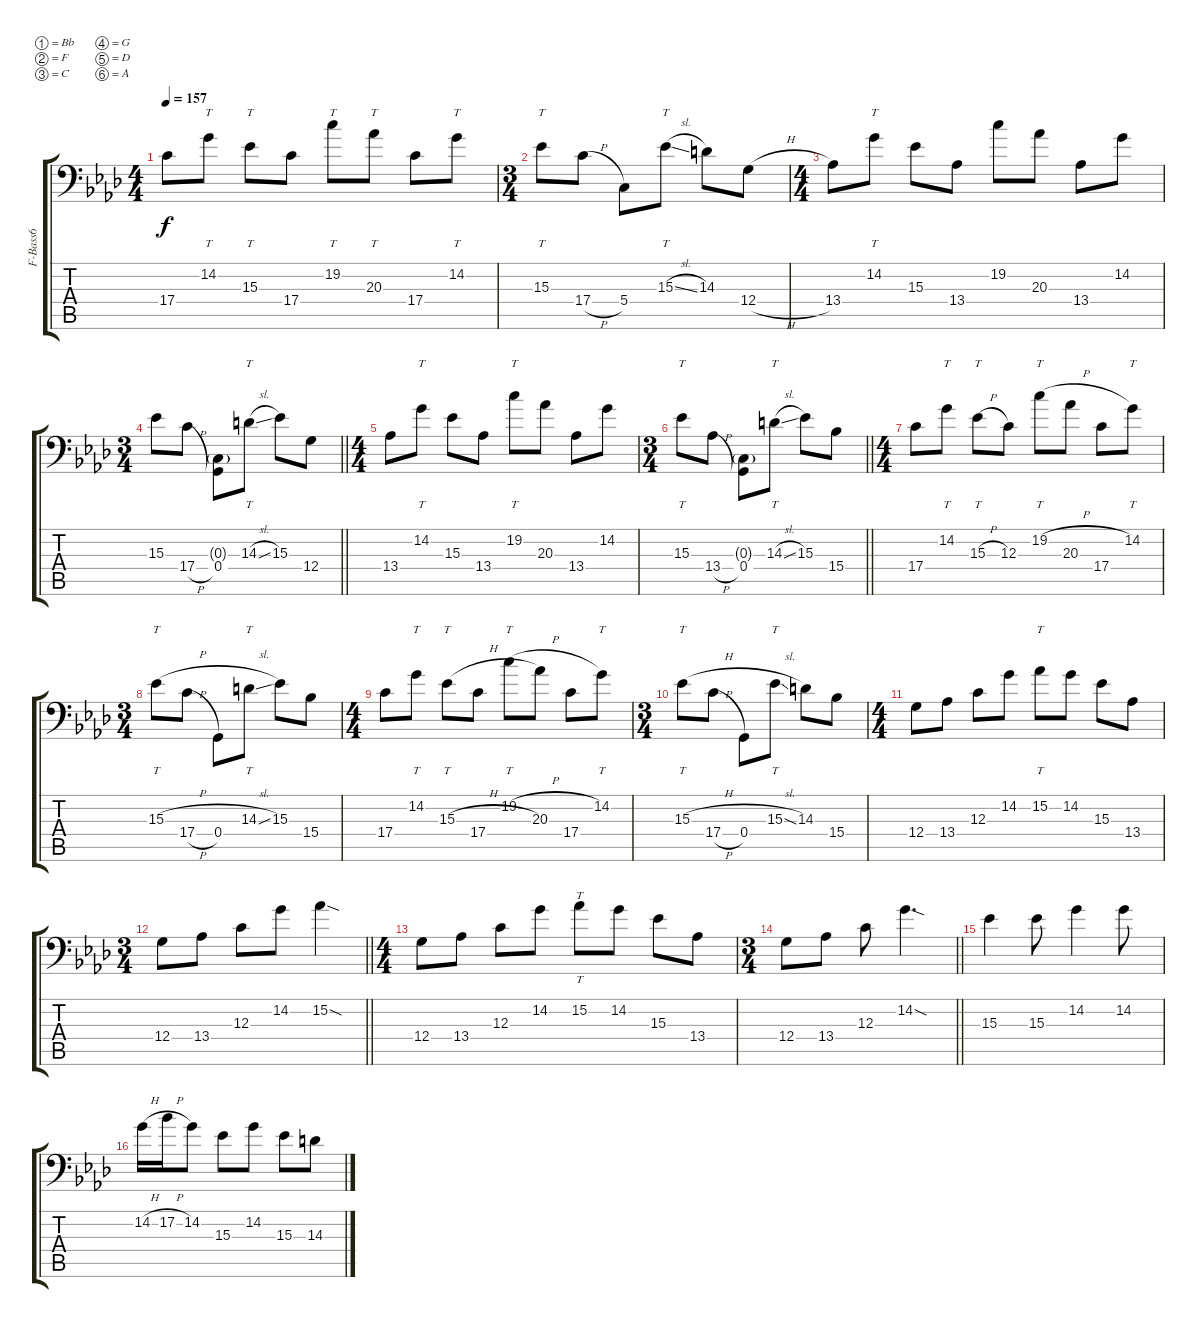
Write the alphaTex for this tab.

\bracketExtendMode groupsimilarinstruments
\otherSystemsTrackNameOrientation horizontal
\track ("Dominic Lapointe" "F-Bass6") {instrument fretlessbass}
\staff {score tabs}
\tuning (Bb2 F2 C2 G1 D1 A0)
\ts (4 4)
\beaming (8 2 2 2 2)
\tempo 157
\clef f4
\ks ab
17.4{acc forcenatural}.8{dy f beam Down} 14.2{acc forcenatural}.8{tt beam Down} 15.3{acc forcenatural}.8{tt beam Down} 17.4{acc forcenatural}.8{beam Down} 19.2{acc forcenatural}.8{tt beam Down} 20.3{acc b}.8{tt beam Down} 17.4{acc forcenatural}.8{beam Down} 14.2{acc forcenatural}.8{tt beam Down} |
\ts (3 4)
\beaming (8 2 2 2 2)
15.3{acc forcenatural}.8{tt beam Down} 17.4{h acc forcenatural}.8{beam Down} 5.4{acc forcenatural}.8{beam Down} 15.3{sl acc forcenatural}.8{tt beam Down} 14.3{acc forcenatural}.8{beam Down} 12.4{h acc forcenatural}.8{beam Down} |
\ts (4 4)
\beaming (8 2 2 2 2)
13.4{acc b}.8{beam Down} 14.2{acc forcenatural}.8{tt beam Down} 15.3{acc forcenatural}.8{beam Down} 13.4{acc b}.8{beam Down} 19.2{acc forcenatural}.8{beam Down} 20.3{acc b}.8{beam Down} 13.4{acc b}.8{beam Down} 14.2{acc forcenatural}.8{beam Down} |
\ts (3 4)
\beaming (8 2 2 2 2)
\barLineRight lightlight
15.3{acc forcenatural}.8{beam Down} 17.4{h acc forcenatural}.8{beam Down} (0.4{acc forcenatural} 0.3{g acc forcenatural}).8{beam Down} 14.3{sl acc forcenatural}.8{tt beam Down} 15.3{acc forcenatural}.8{beam Down} 12.4{acc forcenatural}.8{beam Down} |
\ts (4 4)
\beaming (8 2 2 2 2)
13.4{acc b}.8{beam Down} 14.2{acc forcenatural}.8{tt beam Down} 15.3{acc forcenatural}.8{beam Down} 13.4{acc b}.8{beam Down} 19.2{acc forcenatural}.8{tt beam Down} 20.3{acc b}.8{beam Down} 13.4{acc b}.8{beam Down} 14.2{acc forcenatural}.8{beam Down} |
\ts (3 4)
\beaming (8 2 2 2 2)
\barLineRight lightlight
15.3{acc forcenatural}.8{tt beam Down} 13.4{h acc b}.8{beam Down} (0.4{acc forcenatural} 0.3{g acc forcenatural}).8{beam Down} 14.3{sl acc forcenatural}.8{tt beam Down} 15.3{acc forcenatural}.8{beam Down} 15.4{acc forcenatural}.8{beam Down} |
\ts (4 4)
\beaming (8 2 2 2 2)
\section ("" "")
17.4{acc forcenatural}.8{beam Down} 14.2{acc forcenatural}.8{tt beam Down} 15.3{h acc forcenatural}.8{tt beam Down} 12.3{acc forcenatural}.8{beam Down} 19.2{h acc forcenatural}.8{tt beam Down} 20.3{acc b}.8{beam Down} 17.4{acc forcenatural}.8{beam Down} 14.2{acc forcenatural}.8{tt beam Down} |
\ts (3 4)
\beaming (8 2 2 2 2)
15.3{h acc forcenatural}.8{tt beam Down} 17.4{h acc forcenatural}.8{beam Down} 0.4{acc forcenatural}.8{beam Down} 14.3{sl acc forcenatural}.8{tt beam Down} 15.3{acc forcenatural}.8{beam Down} 15.4{acc forcenatural}.8{beam Down} |
\ts (4 4)
\beaming (8 2 2 2 2)
17.4{acc forcenatural}.8{beam Down} 14.2{acc forcenatural}.8{tt beam Down} 15.3{h acc forcenatural}.8{tt beam Down} 17.4{acc forcenatural}.8{beam Down} 19.2{h acc forcenatural}.8{tt beam Down} 20.3{acc b}.8{beam Down} 17.4{acc forcenatural}.8{beam Down} 14.2{acc forcenatural}.8{tt beam Down} |
\ts (3 4)
\beaming (8 2 2 2 2)
15.3{h acc forcenatural}.8{tt beam Down} 17.4{h acc forcenatural}.8{beam Down} 0.4{acc forcenatural}.8{beam Down} 15.3{sl acc forcenatural}.8{tt beam Down} 14.3{acc forcenatural}.8{beam Down} 15.4{acc forcenatural}.8{beam Down} |
\ts (4 4)
\beaming (8 2 2 2 2)
12.4{acc forcenatural}.8{beam Down} 13.4{acc b}.8{beam Down} 12.3{acc forcenatural}.8{beam Down} 14.2{acc forcenatural}.8{beam Down} 15.2{acc b}.8{tt beam Down} 14.2{acc forcenatural}.8{beam Down} 15.3{acc forcenatural}.8{beam Down} 13.4{acc b}.8{beam Down} |
\ts (3 4)
\beaming (8 2 2 2 2)
\barLineRight lightlight
12.4{acc forcenatural}.8{beam Down} 13.4{acc b}.8{beam Down} 12.3{acc forcenatural}.8{beam Down} 14.2{acc forcenatural}.8{beam Down} 15.2{sod acc b}.4{beam Down} |
\ts (4 4)
\beaming (8 2 2 2 2)
12.4{acc forcenatural}.8{beam Down} 13.4{acc b}.8{beam Down} 12.3{acc forcenatural}.8{beam Down} 14.2{acc forcenatural}.8{beam Down} 15.2{acc b}.8{tt beam Down} 14.2{acc forcenatural}.8{beam Down} 15.3{acc forcenatural}.8{beam Down} 13.4{acc b}.8{beam Down} |
\ts (3 4)
\beaming (8 2 2 2 2)
\barLineRight lightlight
12.4{acc forcenatural}.8{beam Down} 13.4{acc b}.8{beam Down} 12.3{acc forcenatural}.8{beam Down} 14.2{sod acc forcenatural}.4{d beam Down} |
\section ("" "")
15.3{acc forcenatural}.4{beam Down} 15.3{acc forcenatural}.8{beam Down} 14.2{acc forcenatural}.4{beam Down} 14.2{acc forcenatural}.8{beam Down} |
14.2{h acc forcenatural}.16{beam Down} 17.2{h acc forcenatural}.16{beam Down} 14.2{acc forcenatural}.8{beam Down} 15.3{acc forcenatural}.8{beam Down} 14.2{acc forcenatural}.8{beam Down} 15.3{acc forcenatural}.8{beam Down} 14.3{acc forcenatural}.8{beam Down}
